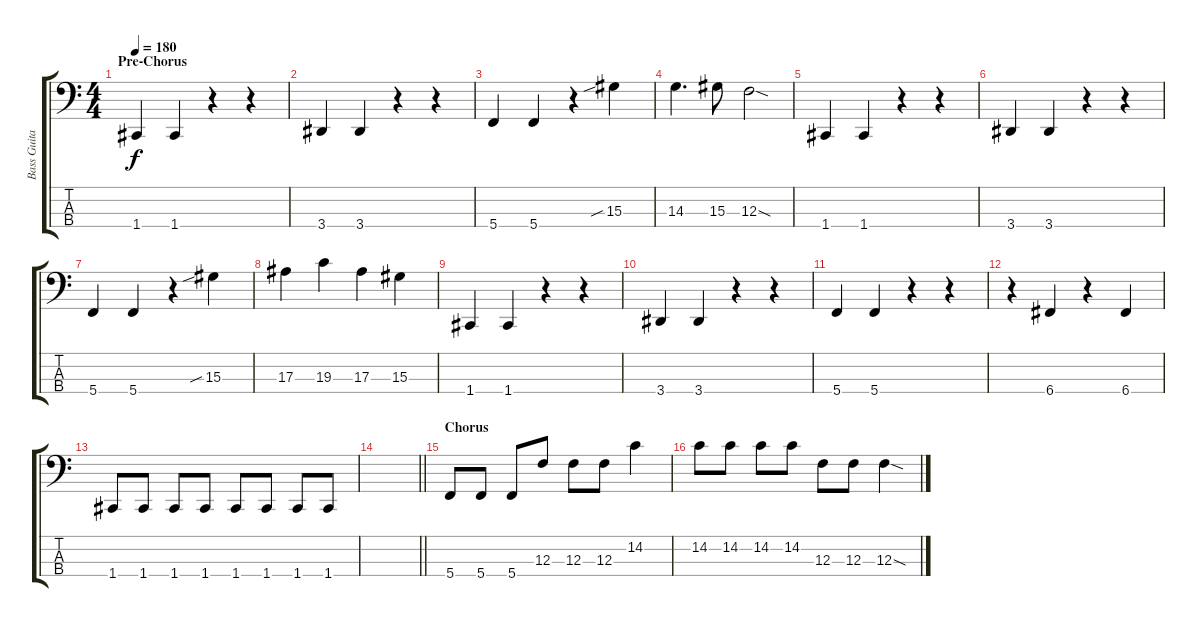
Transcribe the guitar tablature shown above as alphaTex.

\track ("Bass Guitar" "Bass Guita") {instrument electricbassfinger}
\staff {score tabs}
\tuning (Eb2 Bb1 F1 C1) {hide}
\ts (4 4)
\section ("" "Pre-Chorus")
\tempo 180
\clef f4
\ks c
1.4.4{dy f} 1.4.4 r.4 r.4 |
3.4.4 3.4.4 r.4 r.4 |
5.4.4 5.4.4 r.4 15.3{sib}.4 |
14.3.4{d} 15.3.8 12.3{sod}.2 |
1.4.4 1.4.4 r.4 r.4 |
3.4.4 3.4.4 r.4 r.4 |
5.4.4 5.4.4 r.4 15.3{sib}.4 |
17.3.4 19.3.4 17.3.4 15.3.4 |
1.4.4 1.4.4 r.4 r.4 |
3.4.4 3.4.4 r.4 r.4 |
5.4.4 5.4.4 r.4 r.4 |
r.4 6.4.4 r.4 6.4.4 |
1.4.8 1.4.8 1.4.8 1.4.8 1.4.8 1.4.8 1.4.8 1.4.8 |
\barLineRight lightlight
|
\section ("" "Chorus")
5.4.8 5.4.8 5.4.8 12.3.8 12.3.8 12.3.8 14.2.4 |
14.2.8 14.2.8 14.2.8 14.2.8 12.3.8 12.3.8 12.3{sod}.4
